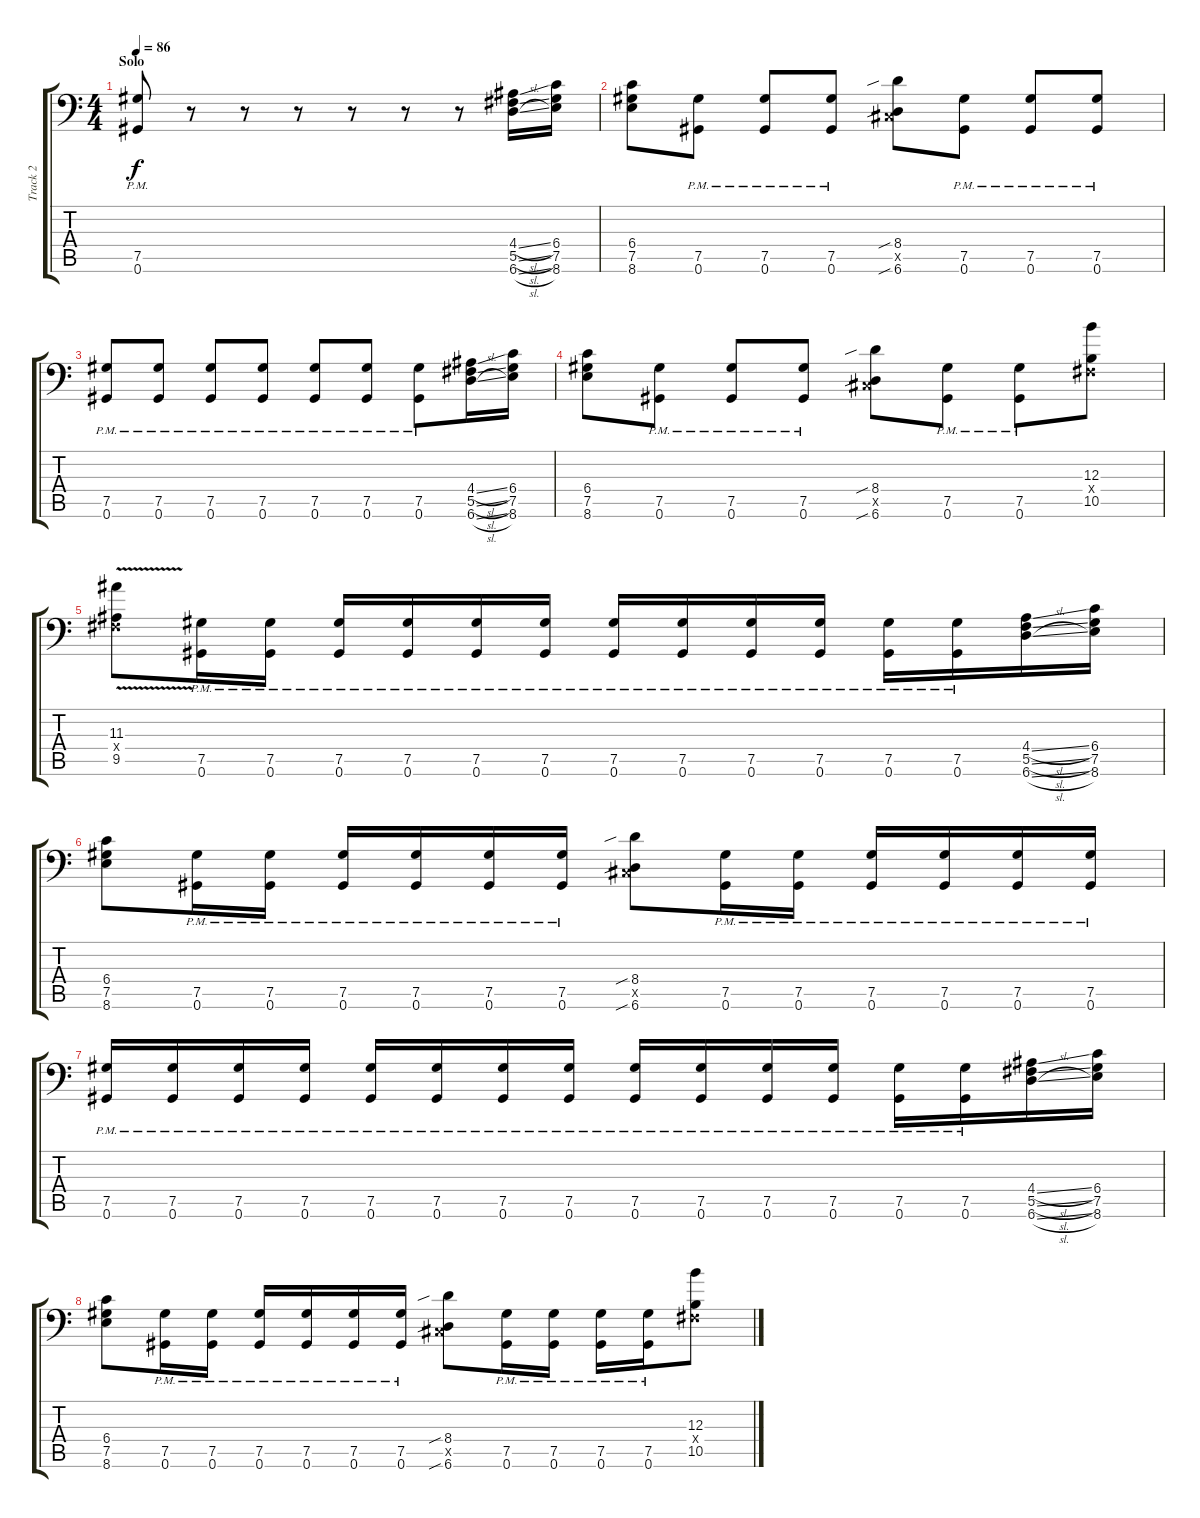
\track ("Track 2" "Track 2") {instrument distortionguitar}
\staff {score tabs}
\tuning (Ab3 Eb3 B2 Gb2 Db2 Ab1) {hide}
\ts (4 4)
\section ("" "Solo")
\tempo 86
\clef f4
\ks c
(7.5{pm} 0.6{pm}).8{dy f} r.8 r.8 r.8 r.8 r.8 r.8 (4.4{sl} 5.5{sl} 6.6{sl}).16 (6.4 7.5 8.6).16 |
(6.4 7.5 8.6).8 (7.5{pm} 0.6{pm}).8 (7.5{pm} 0.6{pm}).8 (7.5{pm} 0.6{pm}).8 (8.4{sib} 0.5{x} 6.6{sib}).8 (7.5{pm} 0.6{pm}).8 (7.5{pm} 0.6{pm}).8 (7.5{pm} 0.6{pm}).8 |
(7.5{pm} 0.6{pm}).8 (7.5{pm} 0.6{pm}).8 (7.5{pm} 0.6{pm}).8 (7.5{pm} 0.6{pm}).8 (7.5{pm} 0.6{pm}).8 (7.5{pm} 0.6{pm}).8 (7.5{pm} 0.6{pm}).8 (4.4{sl} 5.5{sl} 6.6{sl}).16 (6.4 7.5 8.6).16 |
(6.4 7.5 8.6).8 (7.5{pm} 0.6{pm}).8 (7.5{pm} 0.6{pm}).8 (7.5{pm} 0.6{pm}).8 (8.4{sib} 0.5{x} 6.6{sib}).8 (7.5{pm} 0.6{pm}).8 (7.5{pm} 0.6{pm}).8 (12.3 0.4{x} 10.5).8 |
(11.3{v} 0.4{x} 9.5{v}).8 (7.5{pm} 0.6{pm}).16 (7.5{pm} 0.6{pm}).16 (7.5{pm} 0.6{pm}).16 (7.5{pm} 0.6{pm}).16 (7.5{pm} 0.6{pm}).16 (7.5{pm} 0.6{pm}).16 (7.5{pm} 0.6{pm}).16 (7.5{pm} 0.6{pm}).16 (7.5{pm} 0.6{pm}).16 (7.5{pm} 0.6{pm}).16 (7.5{pm} 0.6{pm}).16 (7.5{pm} 0.6{pm}).16 (4.4{sl} 5.5{sl} 6.6{sl}).16 (6.4 7.5 8.6).16 |
(6.4 7.5 8.6).8 (7.5{pm} 0.6{pm}).16 (7.5{pm} 0.6{pm}).16 (7.5{pm} 0.6{pm}).16 (7.5{pm} 0.6{pm}).16 (7.5{pm} 0.6{pm}).16 (7.5{pm} 0.6{pm}).16 (8.4{sib} 0.5{x} 6.6{sib}).8 (7.5{pm} 0.6{pm}).16 (7.5{pm} 0.6{pm}).16 (7.5{pm} 0.6{pm}).16 (7.5{pm} 0.6{pm}).16 (7.5{pm} 0.6{pm}).16 (7.5{pm} 0.6{pm}).16 |
(7.5{pm} 0.6{pm}).16 (7.5{pm} 0.6{pm}).16 (7.5{pm} 0.6{pm}).16 (7.5{pm} 0.6{pm}).16 (7.5{pm} 0.6{pm}).16 (7.5{pm} 0.6{pm}).16 (7.5{pm} 0.6{pm}).16 (7.5{pm} 0.6{pm}).16 (7.5{pm} 0.6{pm}).16 (7.5{pm} 0.6{pm}).16 (7.5{pm} 0.6{pm}).16 (7.5{pm} 0.6{pm}).16 (7.5{pm} 0.6{pm}).16 (7.5{pm} 0.6{pm}).16 (4.4{sl} 5.5{sl} 6.6{sl}).16 (6.4 7.5 8.6).16 |
(6.4 7.5 8.6).8 (7.5{pm} 0.6{pm}).16 (7.5{pm} 0.6{pm}).16 (7.5{pm} 0.6{pm}).16 (7.5{pm} 0.6{pm}).16 (7.5{pm} 0.6{pm}).16 (7.5{pm} 0.6{pm}).16 (8.4{sib} 0.5{x} 6.6{sib}).8 (7.5{pm} 0.6{pm}).16 (7.5{pm} 0.6{pm}).16 (7.5{pm} 0.6{pm}).16 (7.5{pm} 0.6{pm}).16 (12.3 0.4{x} 10.5).8
